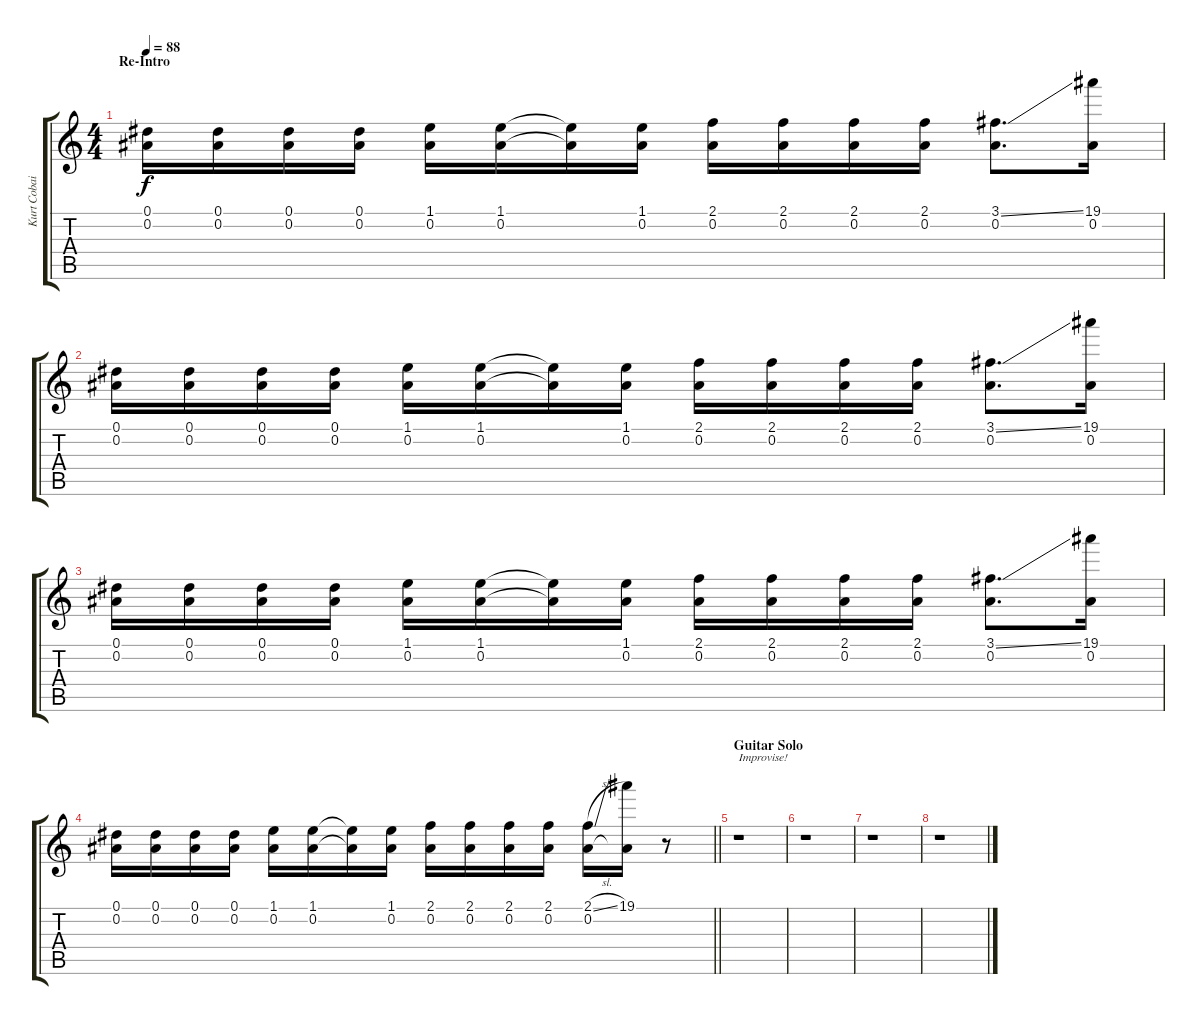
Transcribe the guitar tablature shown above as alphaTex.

\track ("Kurt Cobain - Guitar II" "Kurt Cobai") {instrument distortionguitar}
\staff {score tabs}
\tuning (Eb4 Bb3 Gb3 Db3 Ab2 Db2) {hide}
\ts (4 4)
\section ("" "Re-Intro")
\tempo 88
\clef g2
\ks c
(0.1 0.2).16{dy f} (0.1 0.2).16 (0.1 0.2).16 (0.1 0.2).16 (1.1 0.2).16 (1.1 0.2).16 (1.1{t} 0.2{t}).16 (1.1 0.2).16 (2.1 0.2).16 (2.1 0.2).16 (2.1 0.2).16 (2.1 0.2).16 (3.1{ss} 0.2).8{d} (19.1 0.2).16 |
(0.1 0.2).16 (0.1 0.2).16 (0.1 0.2).16 (0.1 0.2).16 (1.1 0.2).16 (1.1 0.2).16 (1.1{t} 0.2{t}).16 (1.1 0.2).16 (2.1 0.2).16 (2.1 0.2).16 (2.1 0.2).16 (2.1 0.2).16 (3.1{ss} 0.2).8{d} (19.1 0.2).16 |
(0.1 0.2).16 (0.1 0.2).16 (0.1 0.2).16 (0.1 0.2).16 (1.1 0.2).16 (1.1 0.2).16 (1.1{t} 0.2{t}).16 (1.1 0.2).16 (2.1 0.2).16 (2.1 0.2).16 (2.1 0.2).16 (2.1 0.2).16 (3.1{ss} 0.2).8{d} (19.1 0.2).16 |
\barLineRight lightlight
(0.1 0.2).16 (0.1 0.2).16 (0.1 0.2).16 (0.1 0.2).16 (1.1 0.2).16 (1.1 0.2).16 (1.1{t} 0.2{t}).16 (1.1 0.2).16 (2.1 0.2).16 (2.1 0.2).16 (2.1 0.2).16 (2.1 0.2).16 (2.1{sl} 0.2).16 (19.1 0.2{t}).16 r.8 |
\section ("" "Guitar Solo")
r.1{txt "Improvise!"} |
r.1 |
r.1 |
r.1
